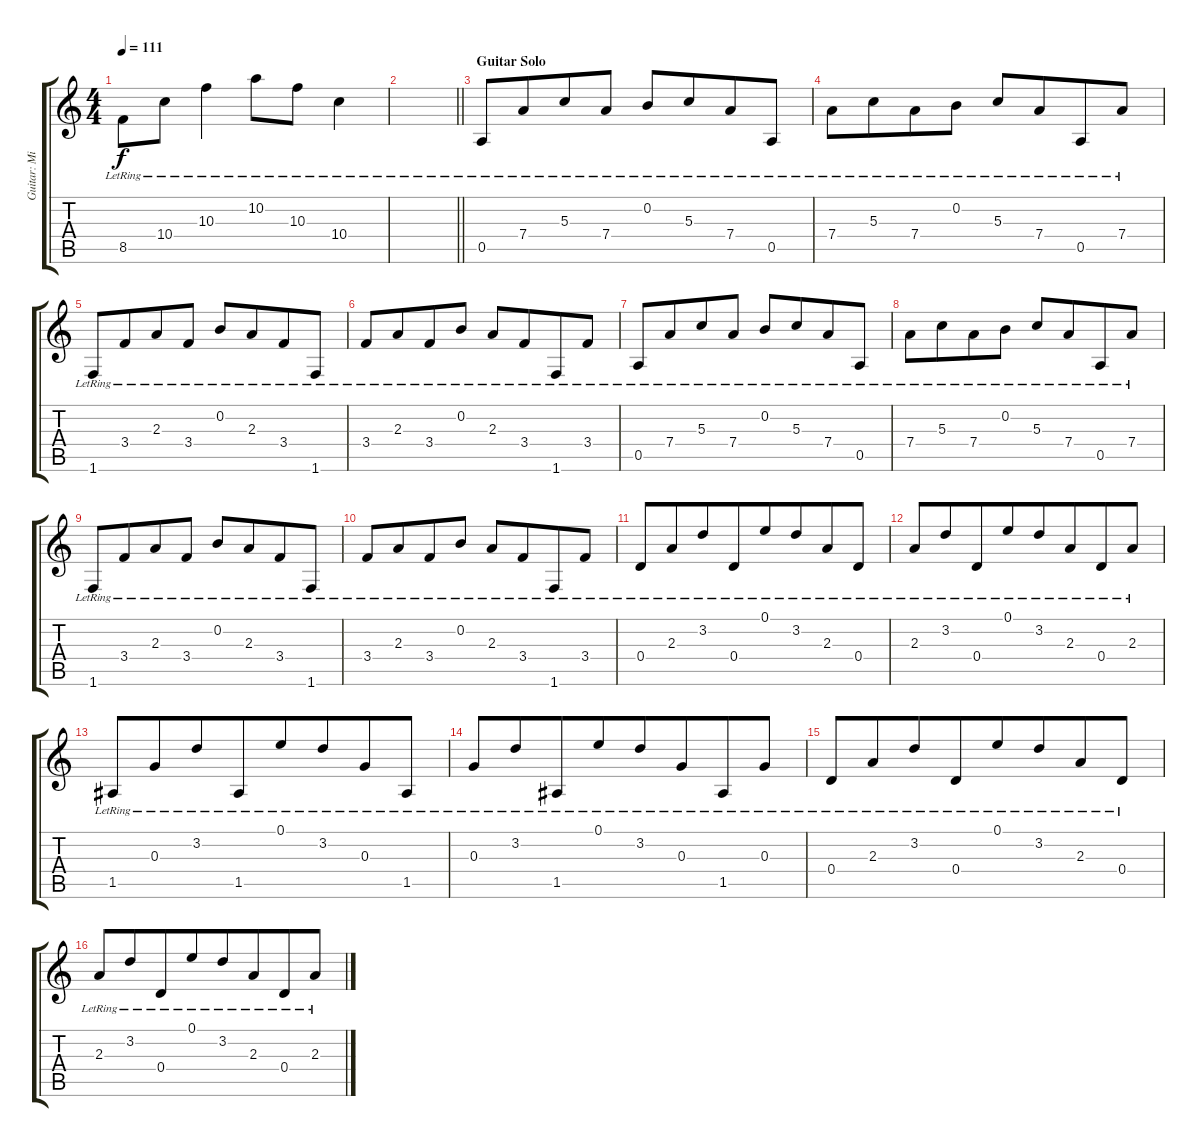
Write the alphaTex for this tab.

\track ("Guitar: Michael" "Guitar: Mi") {instrument electricguitarclean}
\staff {score tabs}
\tuning (E4 B3 G3 D3 A2 E2) {hide}
\ts (4 4)
\tempo 111
\clef g2
\ks c
8.5{lr}.8{dy f} 10.4{lr}.8{beam merge} 10.3{lr}.4 10.2{lr}.8 10.3{lr}.8{beam merge} 10.4{lr}.4 |
\barLineRight lightlight
|
\section ("" "Guitar Solo")
0.5{lr}.8 7.4{lr}.8{beam merge} 5.3{lr}.8 7.4{lr}.8 0.2{lr}.8 5.3{lr}.8{beam merge} 7.4{lr}.8 0.5{lr}.8 |
7.4{lr}.8{beam merge} 5.3{lr}.8{beam merge} 7.4{lr}.8 0.2{lr}.8 5.3{lr}.8{beam merge} 7.4{lr}.8{beam merge} 0.5{lr}.8 7.4{lr}.8 |
1.6{lr}.8 3.4{lr}.8{beam merge} 2.3{lr}.8 3.4{lr}.8 0.2{lr}.8 2.3{lr}.8{beam merge} 3.4{lr}.8 1.6{lr}.8 |
3.4{lr}.8{beam merge} 2.3{lr}.8{beam merge} 3.4{lr}.8 0.2{lr}.8 2.3{lr}.8{beam merge} 3.4{lr}.8{beam merge} 1.6{lr}.8 3.4{lr}.8 |
0.5{lr}.8 7.4{lr}.8{beam merge} 5.3{lr}.8 7.4{lr}.8 0.2{lr}.8 5.3{lr}.8{beam merge} 7.4{lr}.8 0.5{lr}.8 |
7.4{lr}.8{beam merge} 5.3{lr}.8{beam merge} 7.4{lr}.8 0.2{lr}.8 5.3{lr}.8{beam merge} 7.4{lr}.8{beam merge} 0.5{lr}.8 7.4{lr}.8 |
1.6{lr}.8 3.4{lr}.8{beam merge} 2.3{lr}.8 3.4{lr}.8 0.2{lr}.8 2.3{lr}.8{beam merge} 3.4{lr}.8 1.6{lr}.8 |
3.4{lr}.8{beam merge} 2.3{lr}.8{beam merge} 3.4{lr}.8 0.2{lr}.8 2.3{lr}.8{beam merge} 3.4{lr}.8{beam merge} 1.6{lr}.8 3.4{lr}.8 |
0.4{lr}.8 2.3{lr}.8{beam merge} 3.2{lr}.8 0.4{lr}.8{beam merge} 0.1{lr}.8 3.2{lr}.8{beam merge} 2.3{lr}.8 0.4{lr}.8 |
2.3{lr}.8 3.2{lr}.8{beam merge} 0.4{lr}.8 0.1{lr}.8{beam merge} 3.2{lr}.8 2.3{lr}.8{beam merge} 0.4{lr}.8 2.3{lr}.8 |
1.5{lr}.8 0.3{lr}.8{beam merge} 3.2{lr}.8 1.5{lr}.8{beam merge} 0.1{lr}.8 3.2{lr}.8{beam merge} 0.3{lr}.8 1.5{lr}.8 |
0.3{lr}.8 3.2{lr}.8{beam merge} 1.5{lr}.8 0.1{lr}.8{beam merge} 3.2{lr}.8 0.3{lr}.8{beam merge} 1.5{lr}.8 0.3{lr}.8 |
0.4{lr}.8 2.3{lr}.8{beam merge} 3.2{lr}.8 0.4{lr}.8{beam merge} 0.1{lr}.8 3.2{lr}.8{beam merge} 2.3{lr}.8 0.4{lr}.8 |
2.3{lr}.8 3.2{lr}.8{beam merge} 0.4{lr}.8 0.1{lr}.8{beam merge} 3.2{lr}.8 2.3{lr}.8{beam merge} 0.4{lr}.8 2.3{lr}.8
